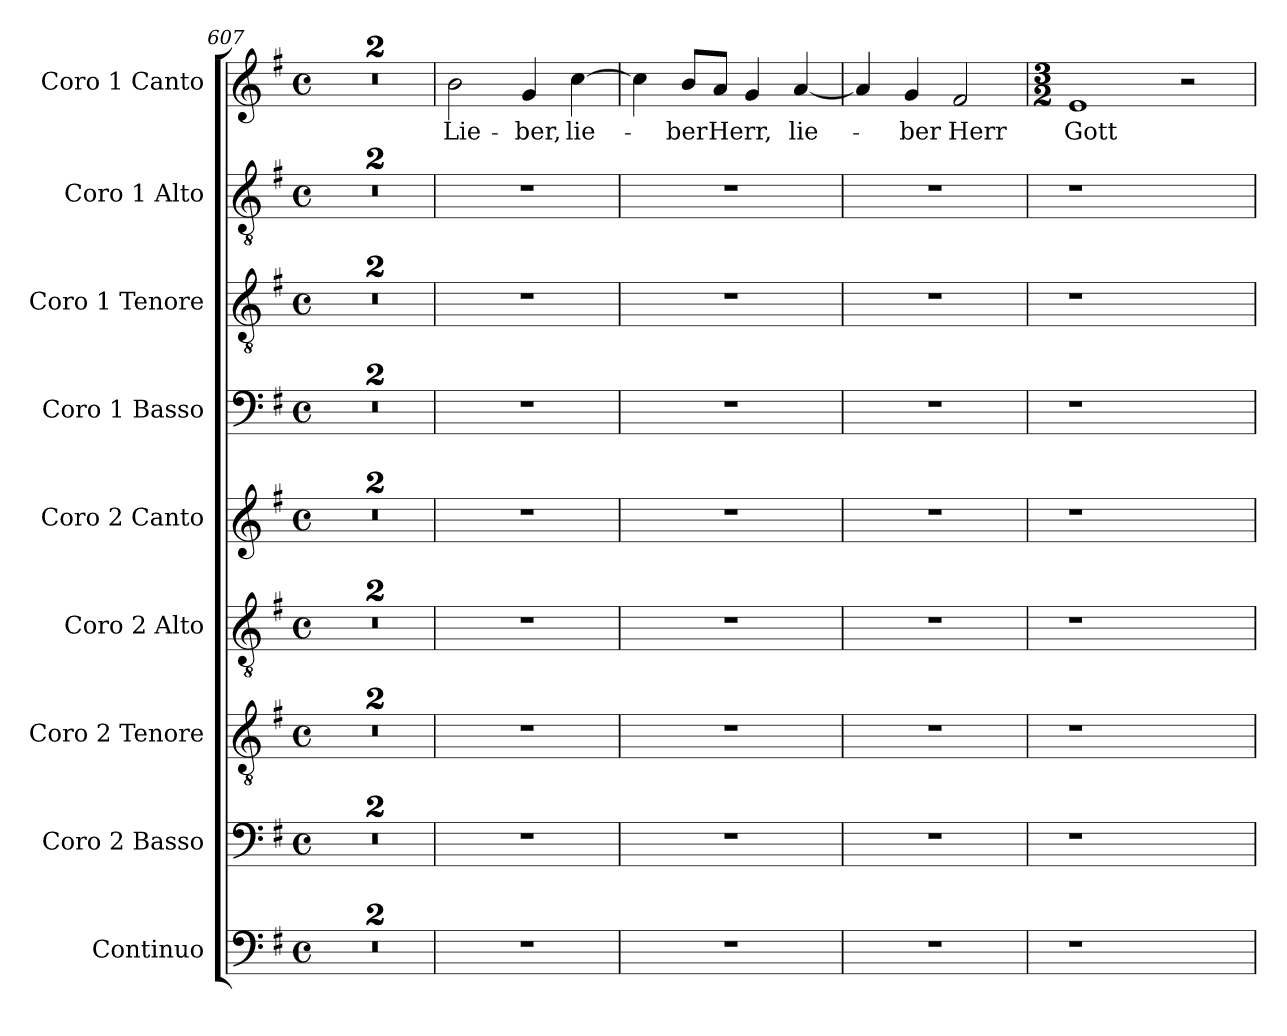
**kern	**kern	**kern	**kern	**kern	**kern	**kern	**kern	**kern	**text
*part9	*part8	*part7	*part6	*part5	*part4	*part3	*part2	*part1	*part1
*staff9	*staff8	*staff7	*staff6	*staff5	*staff4	*staff3	*staff2	*staff1	*staff1
*I"Continuo	*I"Coro 2  Basso	*I"Coro 2  Tenore	*I"Coro 2  Alto	*I"Coro 2  Canto	*I"Coro 1  Basso	*I"Coro 1  Tenore	*I"Coro 1  Alto	*I"Coro 1  Canto	*
*clefF4	*clefF4	*clefGv2	*clefGv2	*clefG2	*clefF4	*clefGv2	*clefGv2	*clefG2	*
*k[f#]	*k[f#]	*k[f#]	*k[f#]	*k[f#]	*k[f#]	*k[f#]	*k[f#]	*k[f#]	*
*G:	*G:	*G:	*G:	*G:	*G:	*G:	*G:	*G:	*
*M4/4	*M4/4	*M4/4	*M4/4	*M4/4	*M4/4	*M4/4	*M4/4	*M4/4	*
*met(c)	*met(c)	*met(c)	*met(c)	*met(c)	*met(c)	*met(c)	*met(c)	*met(c)	*
=607	=607	=607	=607	=607	=607	=607	=607	=607	=607
1r	1r	1r	1r	1r	1r	1r	1r	1r	.
=608	=608	=608	=608	=608	=608	=608	=608	=608	=608
1r	1r	1r	1r	1r	1r	1r	1r	1r	.
=609	=609	=609	=609	=609	=609	=609	=609	=609	=609
!	!	!	!	!	!	!	!	!	!LO:LY:b:cj
1r	1r	1r	1r	1r	1r	1r	1r	2b\	Lie-
!	!	!	!	!	!	!	!	!	!LO:LY:b:cj
.	.	.	.	.	.	.	.	4g/	-ber,
!	!	!	!	!	!	!	!	!	!LO:LY:b:cj
.	.	.	.	.	.	.	.	[>4cc\	lie-
=610	=610	=610	=610	=610	=610	=610	=610	=610	=610
1r	1r	1r	1r	1r	1r	1r	1r	4cc\]	.
!	!	!	!	!	!	!	!	!	!LO:LY:b:cj
.	.	.	.	.	.	.	.	8b/L	-ber
!	!	!	!	!	!	!	!	!	!LO:LY:b
.	.	.	.	.	.	.	.	8a/J	Herr,
.	.	.	.	.	.	.	.	4g/	.
!	!	!	!	!	!	!	!	!	!LO:LY:b:cj
.	.	.	.	.	.	.	.	[<4a/	lie-
=611	=611	=611	=611	=611	=611	=611	=611	=611	=611
1r	1r	1r	1r	1r	1r	1r	1r	4a/]	.
!	!	!	!	!	!	!	!	!	!LO:LY:b:cj
.	.	.	.	.	.	.	.	4g/	-ber
!	!	!	!	!	!	!	!	!	!LO:LY:b:cj
.	.	.	.	.	.	.	.	2f#/	Herr
=612	=612	=612	=612	=612	=612	=612	=612	=612	=612
*	*	*	*	*	*	*	*	*M3/2	*
!	!	!	!	!	!	!	!	!	!LO:LY:b:cj
1r	1r	1r	1r	1r	1r	1r	1r	1e	Gott
2ryy	2ryy	2ryy	2ryy	2ryy	2ryy	2ryy	2ryy	2r	.
=	=	=	=	=	=	=	=	=	=
*-	*-	*-	*-	*-	*-	*-	*-	*-	*-
